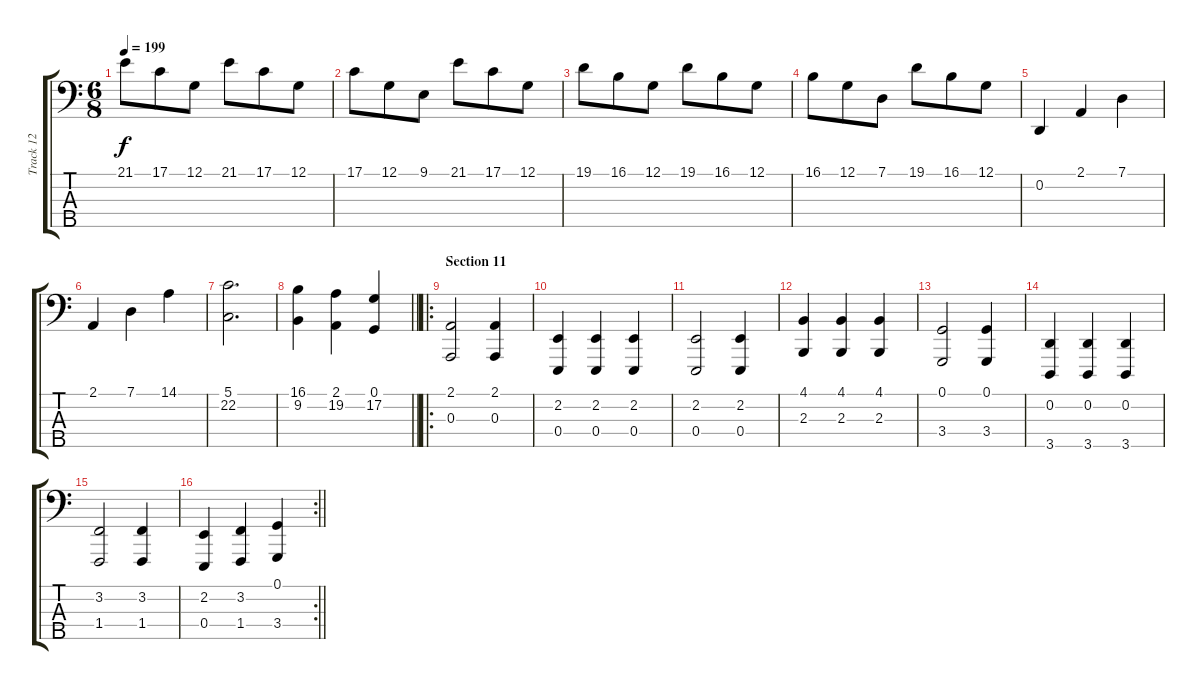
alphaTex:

\track ("Track 12" "Track 12") {instrument acousticgrandpiano}
\staff {score tabs}
\tuning (G2 D2 A1 E1 B0) {hide}
\ts (6 8)
\tempo 199
\clef f4
\ks c
21.1.8{dy f} 17.1.8 12.1.8 21.1.8 17.1.8 12.1.8 |
17.1.8 12.1.8 9.1.8 21.1.8 17.1.8 12.1.8 |
19.1.8 16.1.8 12.1.8 19.1.8 16.1.8 12.1.8 |
16.1.8 12.1.8 7.1.8 19.1.8 16.1.8 12.1.8 |
0.2.4 2.1.4 7.1.4 |
2.1.4 7.1.4 14.1.4 |
(5.1 22.2).2{d} |
\barLineRight lightlight
(16.1 9.2).4 (2.1 19.2).4 (0.1 17.2).4 |
\ro
\section ("" "Section 11")
(2.1 0.3).2 (2.1 0.3).4 |
(2.2 0.4).4 (2.2 0.4).4 (2.2 0.4).4 |
(2.2 0.4).2 (2.2 0.4).4 |
(4.1 2.3).4 (4.1 2.3).4 (4.1 2.3).4 |
(0.1 3.4).2 (0.1 3.4).4 |
(0.2 3.5).4 (0.2 3.5).4 (0.2 3.5).4 |
(3.2 1.4).2 (3.2 1.4).4 |
\rc 2
\barLineRight lightlight
(2.2 0.4).4 (3.2 1.4).4 (0.1 3.4).4
